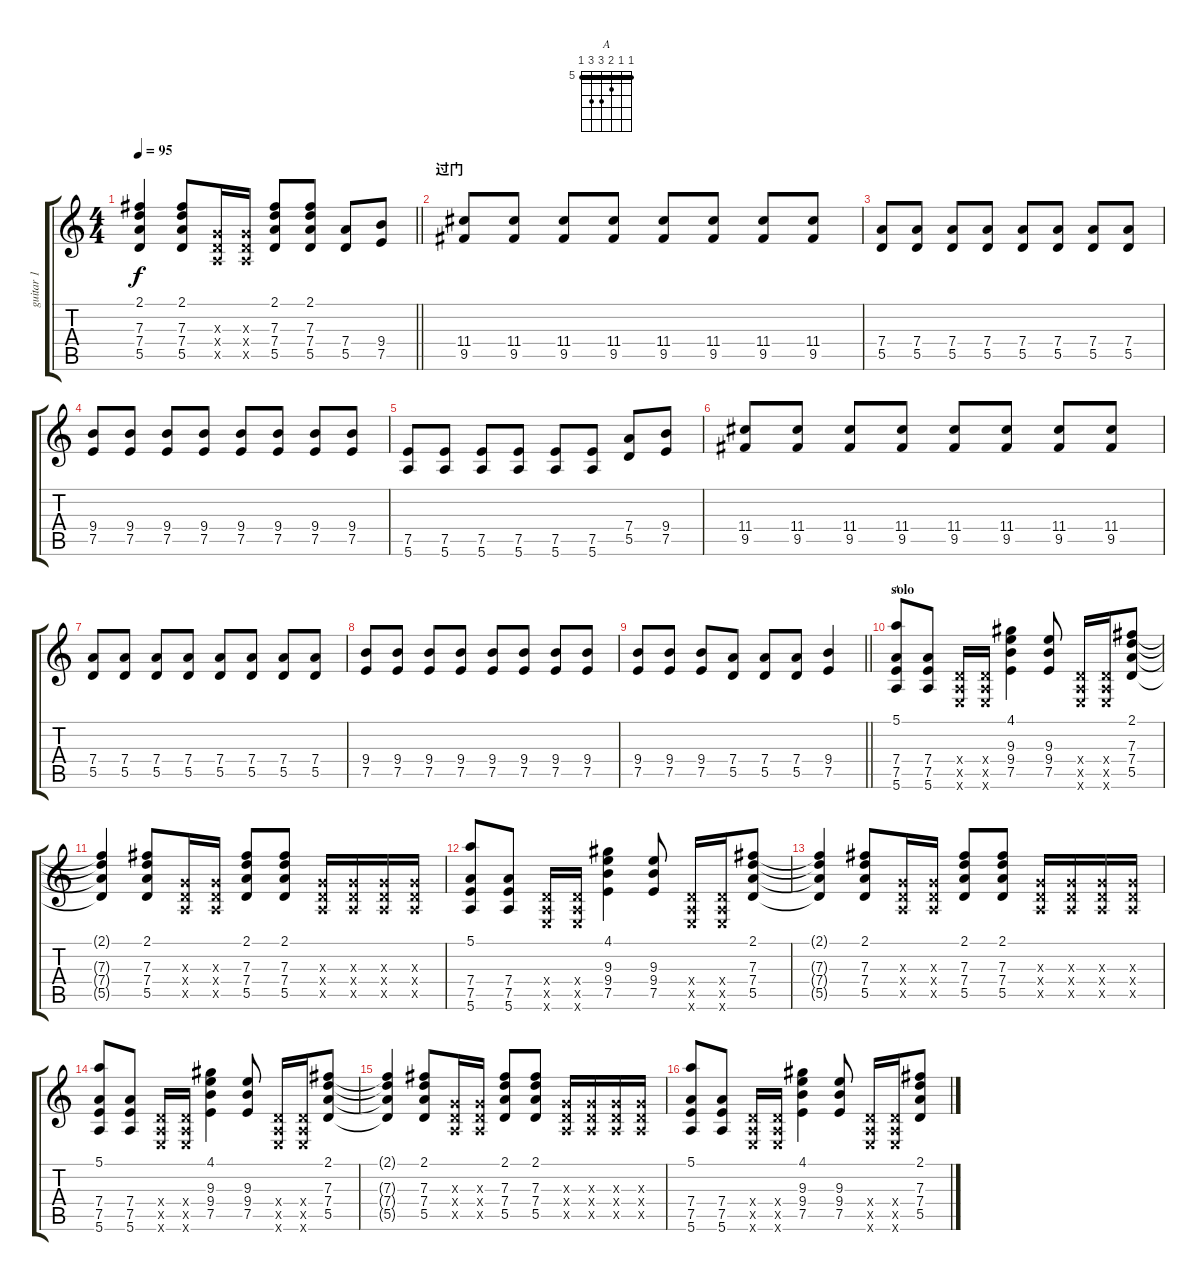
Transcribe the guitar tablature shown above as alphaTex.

\track ("guitar 1" "guitar 1") {instrument acousticguitarnylon}
\staff {score tabs}
\tuning (E4 B3 G3 D3 A2 E2) {hide}
\chord ("A" 5 5 6 7 7 5) {firstfret 5 barre 5}
\ts (4 4)
\tempo 95
\clef g2
\barLineRight lightlight
\ks c
(2.1{t} 7.3{t} 7.4{t} 5.5{t}).4{dy f} (2.1 7.3 7.4 5.5).8 (0.3{x} 0.4{x} 0.5{x}).16 (0.3{x} 0.4{x} 0.5{x}).16 (2.1 7.3 7.4 5.5).8 (2.1 7.3 7.4 5.5).8 (7.4 5.5).8 (9.4 7.5).8 |
\section ("" "过门")
(11.4 9.5).8 (11.4 9.5).8 (11.4 9.5).8 (11.4 9.5).8 (11.4 9.5).8 (11.4 9.5).8 (11.4 9.5).8 (11.4 9.5).8 |
(7.4 5.5).8 (7.4 5.5).8 (7.4 5.5).8 (7.4 5.5).8 (7.4 5.5).8 (7.4 5.5).8 (7.4 5.5).8 (7.4 5.5).8 |
(9.4 7.5).8 (9.4 7.5).8 (9.4 7.5).8 (9.4 7.5).8 (9.4 7.5).8 (9.4 7.5).8 (9.4 7.5).8 (9.4 7.5).8 |
(7.5 5.6).8 (7.5 5.6).8 (7.5 5.6).8 (7.5 5.6).8 (7.5 5.6).8 (7.5 5.6).8 (7.4 5.5).8 (9.4 7.5).8 |
(11.4 9.5).8 (11.4 9.5).8 (11.4 9.5).8 (11.4 9.5).8 (11.4 9.5).8 (11.4 9.5).8 (11.4 9.5).8 (11.4 9.5).8 |
(7.4 5.5).8 (7.4 5.5).8 (7.4 5.5).8 (7.4 5.5).8 (7.4 5.5).8 (7.4 5.5).8 (7.4 5.5).8 (7.4 5.5).8 |
(9.4 7.5).8 (9.4 7.5).8 (9.4 7.5).8 (9.4 7.5).8 (9.4 7.5).8 (9.4 7.5).8 (9.4 7.5).8 (9.4 7.5).8 |
\barLineRight lightlight
(9.4 7.5).8 (9.4 7.5).8 (9.4 7.5).8 (7.4 5.5).8 (7.4 5.5).8 (7.4 5.5).8 (9.4 7.5).4 |
\section ("" "solo")
(5.1 7.4 7.5 5.6).8{ch "A"} (7.4 7.5 5.6).8 (0.4{x} 0.5{x} 0.6{x}).16 (0.4{x} 0.5{x} 0.6{x}).16 (4.1 9.3 9.4 7.5).4 (9.3 9.4 7.5).8 (0.4{x} 0.5{x} 0.6{x}).16 (0.4{x} 0.5{x} 0.6{x}).16 (2.1 7.3 7.4 5.5).8 |
(2.1{t} 7.3{t} 7.4{t} 5.5{t}).4 (2.1 7.3 7.4 5.5).8 (0.3{x} 0.4{x} 0.5{x}).16 (0.3{x} 0.4{x} 0.5{x}).16 (2.1 7.3 7.4 5.5).8 (2.1 7.3 7.4 5.5).8 (0.3{x} 0.4{x} 0.5{x}).16 (0.3{x} 0.4{x} 0.5{x}).16 (0.3{x} 0.4{x} 0.5{x}).16 (0.3{x} 0.4{x} 0.5{x}).16 |
(5.1 7.4 7.5 5.6).8 (7.4 7.5 5.6).8 (0.4{x} 0.5{x} 0.6{x}).16 (0.4{x} 0.5{x} 0.6{x}).16 (4.1 9.3 9.4 7.5).4 (9.3 9.4 7.5).8 (0.4{x} 0.5{x} 0.6{x}).16 (0.4{x} 0.5{x} 0.6{x}).16 (2.1 7.3 7.4 5.5).8 |
(2.1{t} 7.3{t} 7.4{t} 5.5{t}).4 (2.1 7.3 7.4 5.5).8 (0.3{x} 0.4{x} 0.5{x}).16 (0.3{x} 0.4{x} 0.5{x}).16 (2.1 7.3 7.4 5.5).8 (2.1 7.3 7.4 5.5).8 (0.3{x} 0.4{x} 0.5{x}).16 (0.3{x} 0.4{x} 0.5{x}).16 (0.3{x} 0.4{x} 0.5{x}).16 (0.3{x} 0.4{x} 0.5{x}).16 |
(5.1 7.4 7.5 5.6).8 (7.4 7.5 5.6).8 (0.4{x} 0.5{x} 0.6{x}).16 (0.4{x} 0.5{x} 0.6{x}).16 (4.1 9.3 9.4 7.5).4 (9.3 9.4 7.5).8 (0.4{x} 0.5{x} 0.6{x}).16 (0.4{x} 0.5{x} 0.6{x}).16 (2.1 7.3 7.4 5.5).8 |
(2.1{t} 7.3{t} 7.4{t} 5.5{t}).4 (2.1 7.3 7.4 5.5).8 (0.3{x} 0.4{x} 0.5{x}).16 (0.3{x} 0.4{x} 0.5{x}).16 (2.1 7.3 7.4 5.5).8 (2.1 7.3 7.4 5.5).8 (0.3{x} 0.4{x} 0.5{x}).16 (0.3{x} 0.4{x} 0.5{x}).16 (0.3{x} 0.4{x} 0.5{x}).16 (0.3{x} 0.4{x} 0.5{x}).16 |
(5.1 7.4 7.5 5.6).8 (7.4 7.5 5.6).8 (0.4{x} 0.5{x} 0.6{x}).16 (0.4{x} 0.5{x} 0.6{x}).16 (4.1 9.3 9.4 7.5).4 (9.3 9.4 7.5).8 (0.4{x} 0.5{x} 0.6{x}).16 (0.4{x} 0.5{x} 0.6{x}).16 (2.1 7.3 7.4 5.5).8
